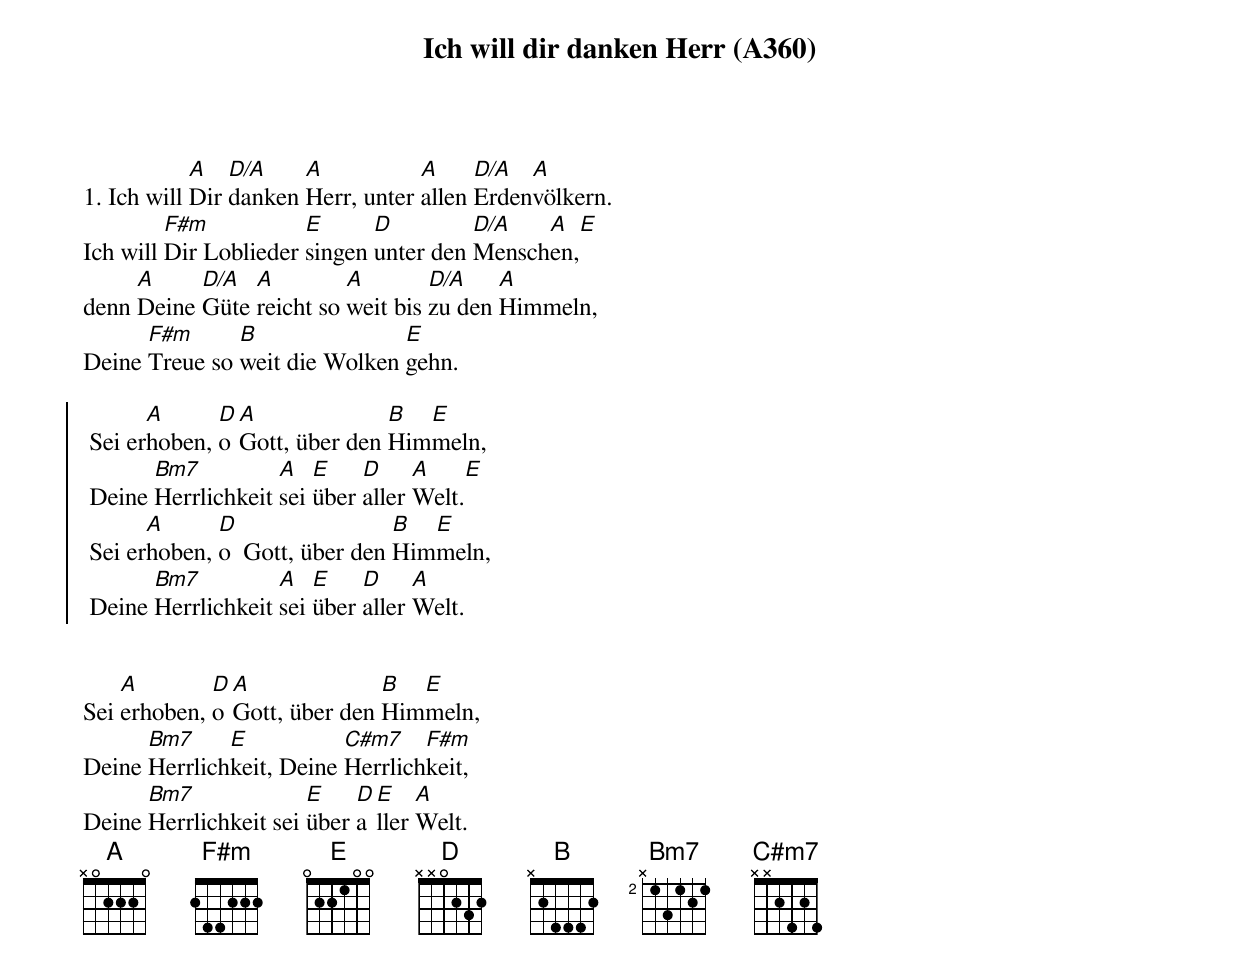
{title: Ich will dir danken Herr (A360)}
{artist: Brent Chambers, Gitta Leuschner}

1. Ich will [A]Dir [D/A]danken [A]Herr, unter [A]allen [D/A]Erden[A]völkern.
Ich will [F#m]Dir Loblieder [E]singen [D]unter den [D/A]Mensch[A]en,[E]
denn [A]Deine [D/A]Güte [A]reicht so [A]weit bis [D/A]zu den [A]Himmeln,
Deine [F#m]Treue so [B]weit die Wolken [E]gehn.

{soc}
 Sei er[A]hoben, [D]o [A]Gott, über den [B]Him[E]meln,
 Deine [Bm7]Herrlichkeit [A]sei [E]über [D]aller [A]Welt.[E]
 Sei er[A]hoben, [D]o  Gott, über den [B]Him[E]meln,
 Deine [Bm7]Herrlichkeit [A]sei [E]über [D]aller [A]Welt.
 {eoc}


Sei [A]erhoben, [D]o [A]Gott, über den [B]Him[E]meln,
Deine [Bm7]Herrlich[E]keit, Deine [C#m7]Herrlich[F#m]keit,
Deine [Bm7]Herrlichkeit sei [E]über [D]a[E]ller [A]Welt.
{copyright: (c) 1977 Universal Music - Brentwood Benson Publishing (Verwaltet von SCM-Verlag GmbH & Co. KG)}
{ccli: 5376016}
